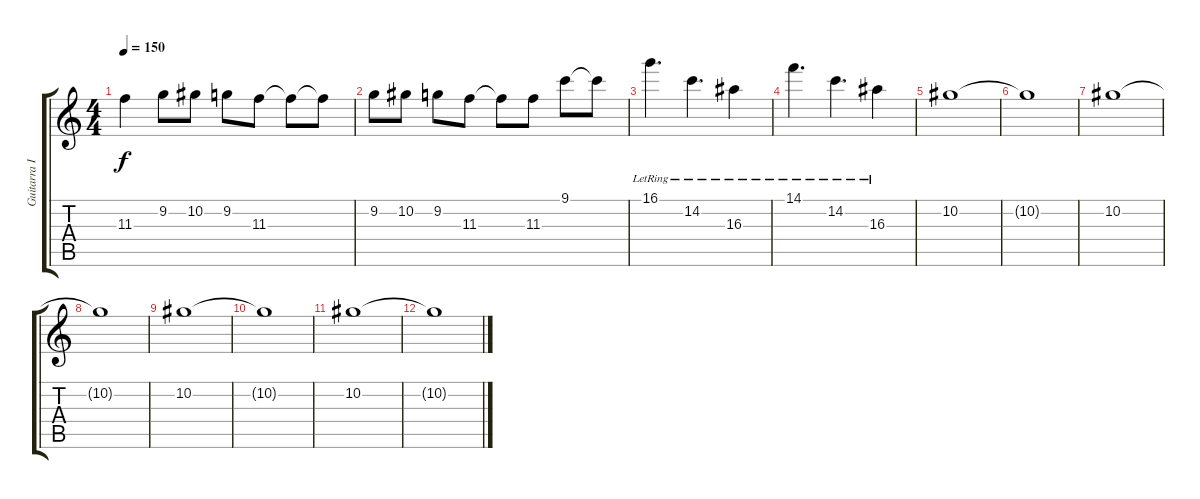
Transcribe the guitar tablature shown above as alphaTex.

\track ("Guitarra I" "Guitarra I") {instrument distortionguitar}
\staff {score tabs}
\tuning (Eb4 Bb3 Gb3 Db3 Ab2 Db2) {hide}
\ts (4 4)
\tempo 150
\clef g2
\ks c
11.3.4{dy f} 9.2.8 10.2.8 9.2.8 11.3.8 11.3{t}.8 11.3{t}.8 |
9.2.8 10.2.8 9.2.8 11.3.8 11.3{t}.8 11.3.8 9.1.8 9.1{t}.8 |
16.1{lr}.4{d} 14.2{lr}.4{d} 16.3{lr}.4 |
14.1{lr}.4{d} 14.2{lr}.4{d} 16.3{lr}.4 |
10.2.1 |
10.2{t}.1 |
10.2.1 |
10.2{t}.1 |
10.2.1 |
10.2{t}.1 |
10.2.1 |
10.2{t}.1
